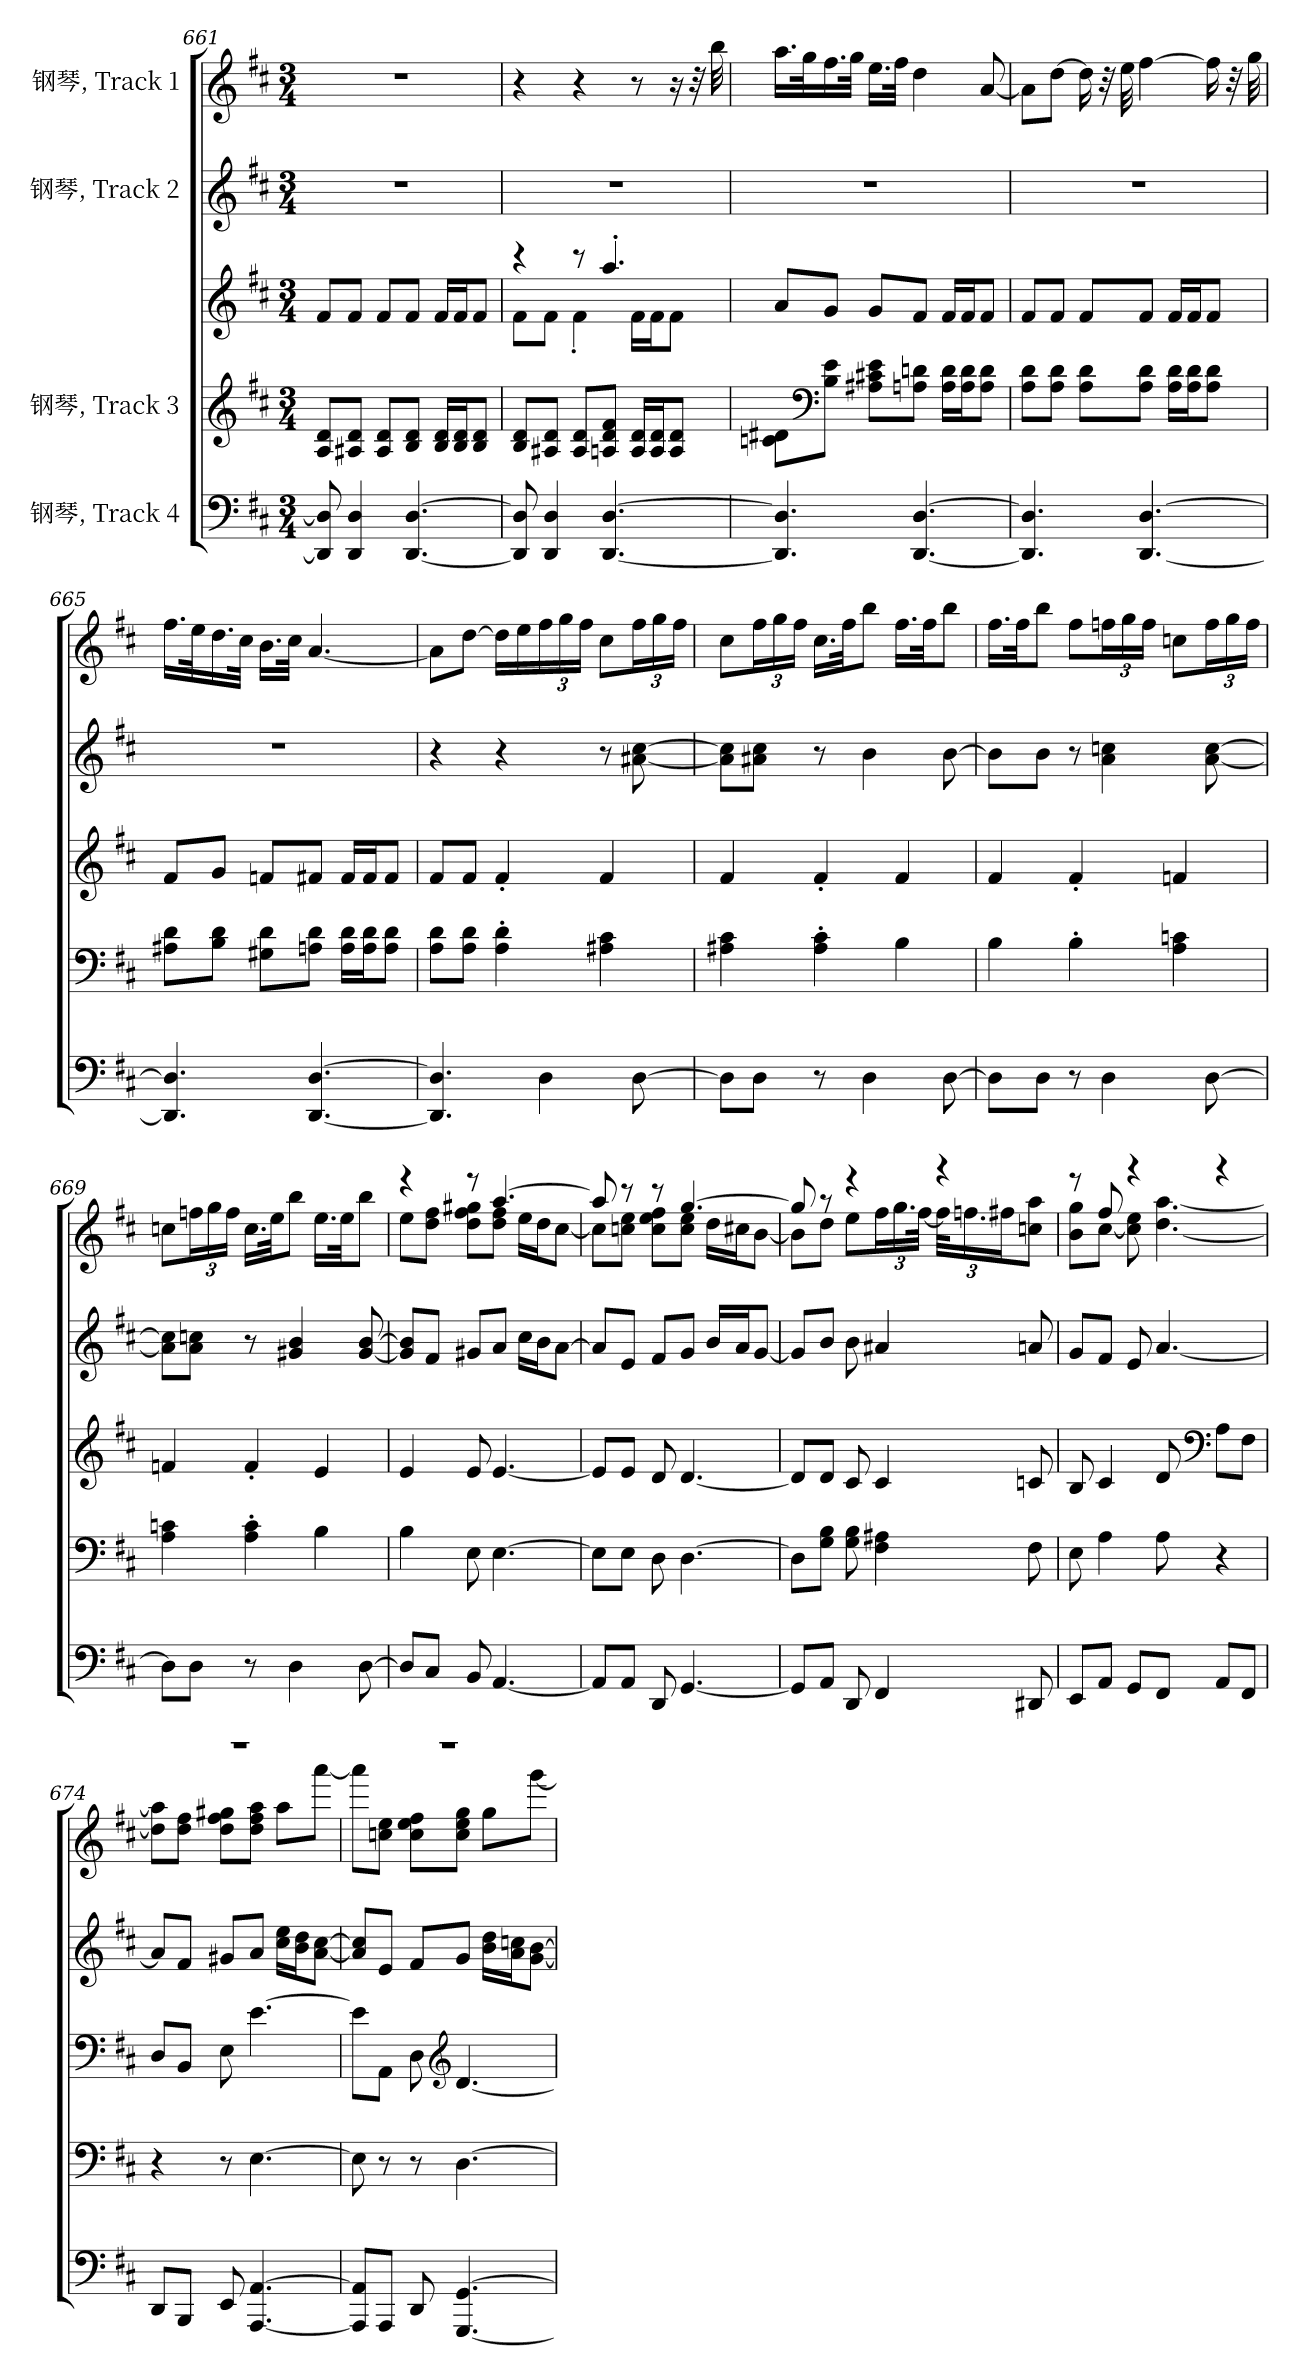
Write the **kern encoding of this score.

**kern	**kern	**kern	**kern	**kern
*part4	*part3	*part3	*part2	*part1
*staff5	*staff4	*staff3	*staff2	*staff1
*I"钢琴, Track 4	*I"钢琴, Track 3	*	*I"钢琴, Track 2	*I"钢琴, Track 1
*clefF4	*clefG2	*clefG2	*clefG2	*clefG2
*k[f#c#]	*k[f#c#]	*k[f#c#]	*k[f#c#]	*k[f#c#]
*M3/4	*M3/4	*M3/4	*M3/4	*M3/4
=661	=661	=661	=661	=661
8DD/] 8D/]	8A/ 8d/L	8f#/L	2.r	2.r
4DD/ 4D/	8A#X/ 8d/J	8f#/J	.	.
.	8A#/ 8d/L	8f#/L	.	.
[4.DD/ [4.D/	8B/ 8d/J	8f#/J	.	.
.	16B/ 16d/LL	16f#/LL	.	.
.	16B/ 16d/J	16f#/J	.	.
.	8B/ 8d/J	8f#/J	.	.
!!LO:LB:g=z
=662	=662	=662	=662	=662
*	*	*^	*	*
8DD/] 8D/]	8B/ 8d/L	4r	8f#\L	2.r	4r
4DD/ 4D/	8A#X/ 8d/J	.	8f#\J	.	.
.	8A#/ 8d/L	8r	4f#'\	.	4r
[4.DD/ [4.D/	8An/ 8d/ 8f#/J	4.aa'/	.	.	.
.	16A/ 16d/LL	.	16f#\LL	.	8r
.	16A/ 16d/J	.	16f#\J	.	.
.	8A/ 8d/J	.	8f#\J	.	16r
.	.	.	.	.	32r
.	.	.	.	.	32bb\
*	*	*v	*v	*	*
=663	=663	=663	=663	=663
4.DD/] 4.D/]	8cn\ 8d#X\L	8a/L	2.r	16.aa\LL
.	.	.	.	32gg\K
*	*clefF4	*	*	*
.	8B\ 8e\J	8g/J	.	16.ff#\
.	.	.	.	32gg\JJk
.	8A#X\ 8c#X\ 8e\L	8g/L	.	16.ee\LL
.	.	.	.	32ff#\JJk
[4.DD/ [4.D/	8An\ 8dn\J	8f#/J	.	4dd\
.	16A\ 16d\LL	16f#/LL	.	.
.	16A\ 16d\J	16f#/J	.	.
.	8A\ 8d\J	8f#/J	.	[8a/
!!LO:PB:g=z
=664	=664	=664	=664	=664
4.DD/] 4.D/]	8A\ 8d\L	8f#/L	2.r	8a\L]
.	8A\ 8d\J	8f#/J	.	[8dd\J
.	8A\ 8d\L	8f#/L	.	16dd\]
.	.	.	.	32r
.	.	.	.	32ee\
[4.DD/ [4.D/	8A\ 8d\J	8f#/J	.	[4ff#\
.	16A\ 16d\LL	16f#/LL	.	.
.	16A\ 16d\J	16f#/J	.	.
.	8A\ 8d\J	8f#/J	.	16ff#\]
.	.	.	.	32r
.	.	.	.	32gg\
=665	=665	=665	=665	=665
4.DD/] 4.D/]	8A#X\ 8d\L	8f#/L	2.r	16.ff#\LL
.	.	.	.	32ee\K
.	8B\ 8d\J	8g/J	.	16.dd\
.	.	.	.	32cc#\JJk
.	8G#X\ 8d\L	8fn/L	.	16.b\LL
.	.	.	.	32cc#\JJk
[4.DD/ [4.D/	8An\ 8d\J	8f#X/J	.	[4.a/
.	16A\ 16d\LL	16f#/LL	.	.
.	16A\ 16d\J	16f#/J	.	.
.	8A\ 8d\J	8f#/J	.	.
=666	=666	=666	=666	=666
4.DD/] 4.D/]	8A\ 8d\L	8f#/L	4r	8a\L]
.	8A\ 8d\J	8f#/J	.	[8dd\J
.	4A\' 4d\'	4f#'/	4r	16dd\LL]
.	.	.	.	16ee\
*	*	*	*	*Xbrackettup
4D\	.	.	.	24ff#\
.	.	.	.	24gg\
.	.	.	.	24ff#\JJ
.	4A#X\ 4c#\	4f#/	8r	8cc#\L
[8D\	.	.	[8a#X\ [8cc#\	24ff#\L
.	.	.	.	24gg\
.	.	.	.	24ff#\JJ
!!LO:LB:g=z
=667	=667	=667	=667	=667
8D\L]	4A#X\ 4c#\	4f#/	8a#\] 8cc#\]L	8cc#\L
8D\J	.	.	8a#X\ 8cc#\J	24ff#\L
.	.	.	.	24gg\
.	.	.	.	24ff#\JJ
8r	4A#\' 4c#\'	4f#'/	8r	16.cc#\LL
.	.	.	.	32ff#\JK
4D\	.	.	4b\	8bb\J
.	4B\	4f#/	.	16.ff#\LL
.	.	.	.	32ff#\JK
[8D\	.	.	[8b\	8bb\J
=668	=668	=668	=668	=668
8D\L]	4B\	4f#/	8b\L]	16.ff#\LL
.	.	.	.	32ff#\JK
8D\J	.	.	8b\J	8bb\J
8r	4B'\	4f#'/	8r	8ff#\L
4D\	.	.	4a\ 4ccn\	24ffn\L
.	.	.	.	24gg\
.	.	.	.	24ff\JJ
.	4A\ 4cn\	4fn/	.	8ccn\L
[8D\	.	.	[8a\ [8cc\	24ff\L
.	.	.	.	24gg\
.	.	.	.	24ff\JJ
=669	=669	=669	=669	=669
8D\L]	4A\ 4cn\	4fn/	8a\] 8cc\]L	8ccn\L
8D\J	.	.	8a\ 8ccn\J	24ffn\L
.	.	.	.	24gg\
.	.	.	.	24ff\JJ
8r	4A\' 4c\'	4f'/	8r	16.cc\LL
.	.	.	.	32ee\JK
4D\	.	.	4g#X/ 4b/	8bb\J
.	4B\	4e/	.	16.ee\LL
.	.	.	.	32ee\JK
[8D\	.	.	[8g#/ [8b/	8bb\J
!!LO:PB:g=z
=670	=670	=670	=670	=670
*	*	*	*	*^
8D/L]	4B\	4e/	8g#/] 8b/]L	4r	8ee\L
8C#/J	.	.	8f#/J	.	8dd\ 8ff#\J
8BB/	8E\	8e/	8g#X/L	8r	8dd\ 8ff#\ 8gg#X\L
[4.AA/	[4.E\	[4.e/	8a/J	[4.aa/	8dd\ 8ff#\J
.	.	.	16cc#\LL	.	16ee\LL
.	.	.	16b\J	.	16dd\J
.	.	.	[8a\J	.	[8cc#\J
=671	=671	=671	=671	=671	=671
8AA/L]	8E\L]	8e/L]	8a/L]	8aa/]	8cc#\L]
8AA/J	8E\J	8e/J	8e/J	8r	8ccn\ 8ee\J
8DD/	8D\	8d/	8f#/L	8r	8cc\ 8ee\ 8ff#\L
[4.GG/	[4.D\	[4.d/	8g/J	[4.gg/	8cc\ 8ee\J
.	.	.	16b/LL	.	16dd\LL
.	.	.	16a/J	.	16cc#X\J
.	.	.	[8g/J	.	[8b\J
=672	=672	=672	=672	=672	=672
8GG/L]	8D\L]	8d/L]	8g/L]	8gg/]	8b\L]
8AA/J	8G\ 8B\J	8d/J	8b/J	8r	8dd\J
8DD/	8G\ 8B\	8c#/	8b\	4r	8ee\L
4FF#/	4F#\ 4A#X\	4c#/	4a#X/	.	24ff#\L
.	.	.	.	.	24.gg\
.	.	.	.	.	[48ff#\JJk
.	.	.	.	4r	48ff#\KLL]
.	.	.	.	.	24.ffn\
.	.	.	.	.	24ff#X\J
8DD#X/	8F#\	8cn/	8an/	.	8ccn\ 8aa\J
!!LO:LB:g=z	!!
=673	=673	=673	=673	=673	=673
8EE/L	8E\	8B/	8g/L	8r	8b\ 8gg\L
8AA/J	4A\	4c#/	8f#/J	8ff#/	[8cc#\J
8GG/L	.	.	8e/	4r	8cc#\] 8ee\
8FF#/J	8A\	8d/	[4.a/	.	[4.dd\ [4.aa\
*	*	*clefF4	*	*	*
8AA/L	4r	8A\L	.	4r	.
8FF#/J	.	8F#\J	.	.	.
=674	=674	=674	=674	=674	=674
8DD/L	4r	8D/L	8a/L]	2.r	8dd\] 8aa\]L
8BBB/J	.	8BB/J	8f#/J	.	8dd\ 8ff#\J
8EE/	8r	8E\	8g#X/L	.	8dd\ 8ff#\ 8gg#X\L
[4.AAA/ [4.AA/	[4.E\	[4.e\	8a/J	.	8dd\ 8ff#\ 8aa\J
.	.	.	16cc#\ 16ee\LL	.	8aa\L
.	.	.	16b\ 16dd\J	.	.
.	.	.	[8a\ [8cc#\J	.	[8aaa\J
=675	=675	=675	=675	=675	=675
8AAA/] 8AA/]L	8E\]	8e\L]	8a/] 8cc#/]L	2.r	8aaa\L]
8AAA/J	8r	8AA\J	8e/J	.	8ccn\ 8ee\J
8DD/	8r	8D\	8f#/L	.	8cc\ 8ee\ 8ff#\L
*	*	*clefG2	*	*	*
[4.GGG/ [4.GG/	[4.D\	[4.d/	8g/J	.	8cc\ 8ee\ 8gg\J
.	.	.	16b\ 16dd\LL	.	8gg\L
.	.	.	16a\ 16ccn\J	.	.
.	.	.	[8g\ [8b\J	.	[8ggg\J
*	*	*	*	*v	*v
=	=	=	=	=
*-	*-	*-	*-	*-
